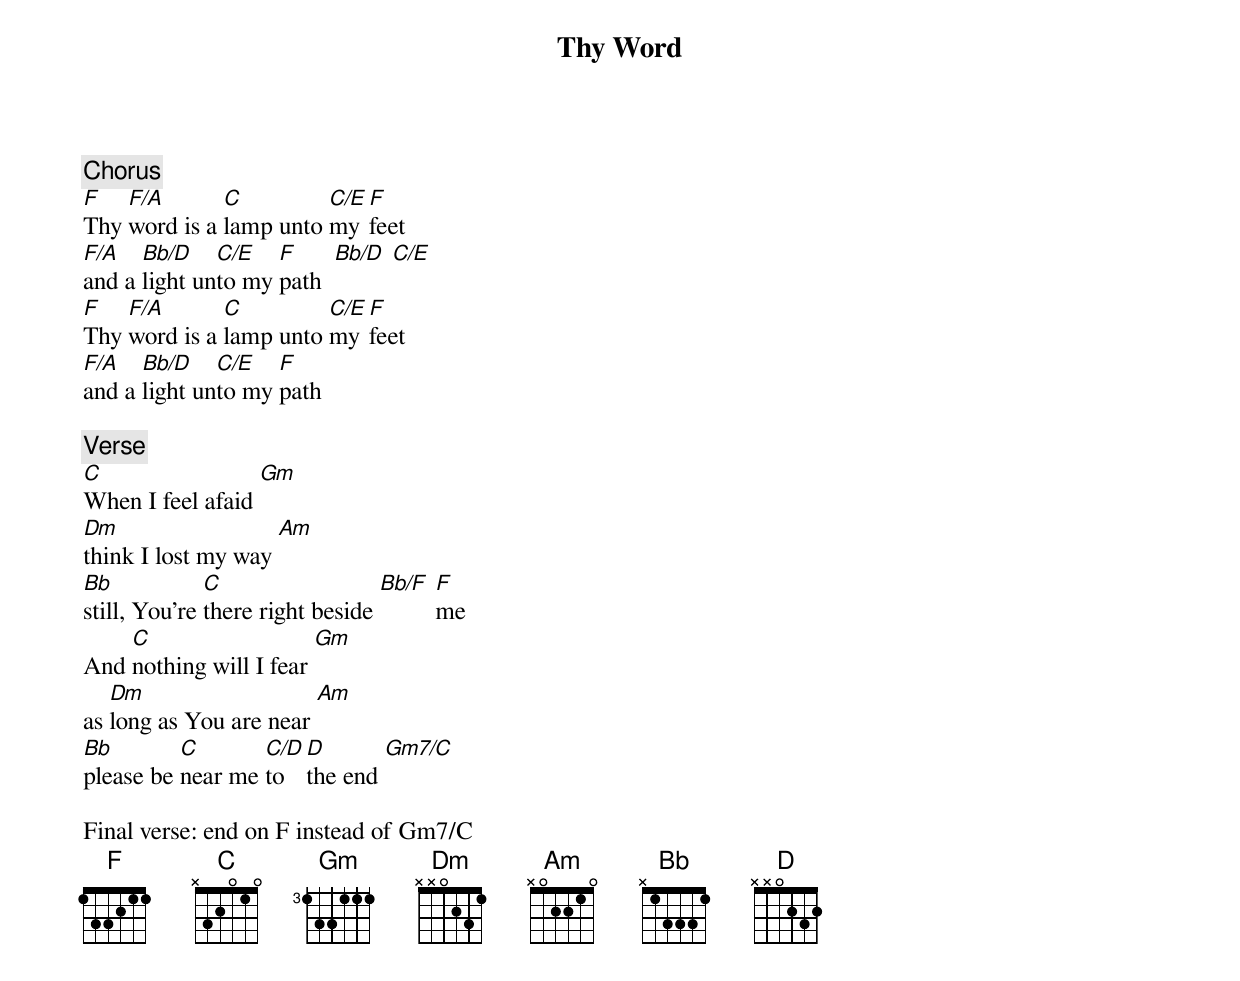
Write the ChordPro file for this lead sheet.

{t:Thy Word}
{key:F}

{c:Chorus}
[F]Thy [F/A]word is a [C]lamp unto [C/E]my [F]feet
[F/A]and a [Bb/D]light un[C/E]to my [F]path  [Bb/D] [C/E]
[F]Thy [F/A]word is a [C]lamp unto [C/E]my [F]feet
[F/A]and a [Bb/D]light un[C/E]to my [F]path

{c:Verse}
[C]When I feel afaid [Gm]
[Dm]think I lost my way [Am]
[Bb]still, You're [C]there right beside [Bb/F] [F]me
And [C]nothing will I fear [Gm]
as [Dm]long as You are near [Am]
[Bb]please be [C]near me [C/D]to [D]the end [Gm7/C]

Final verse: end on F instead of Gm7/C
